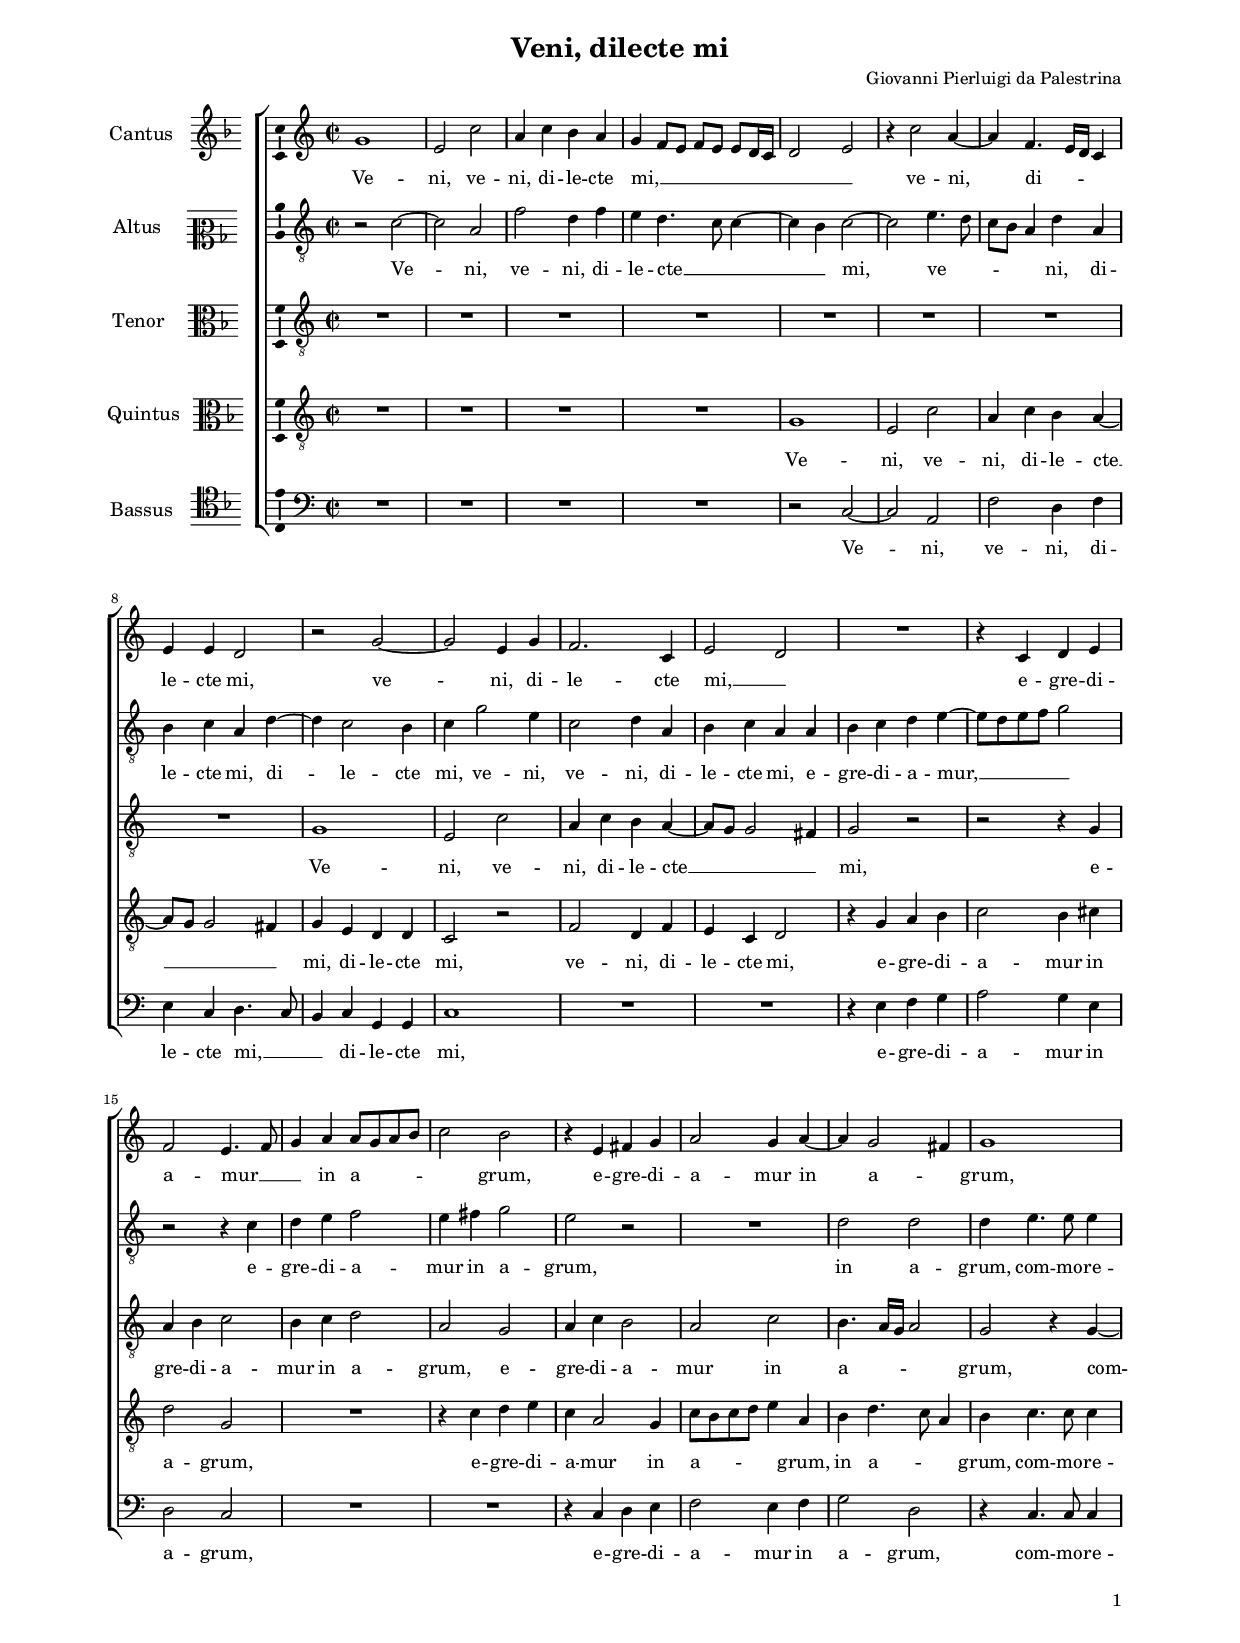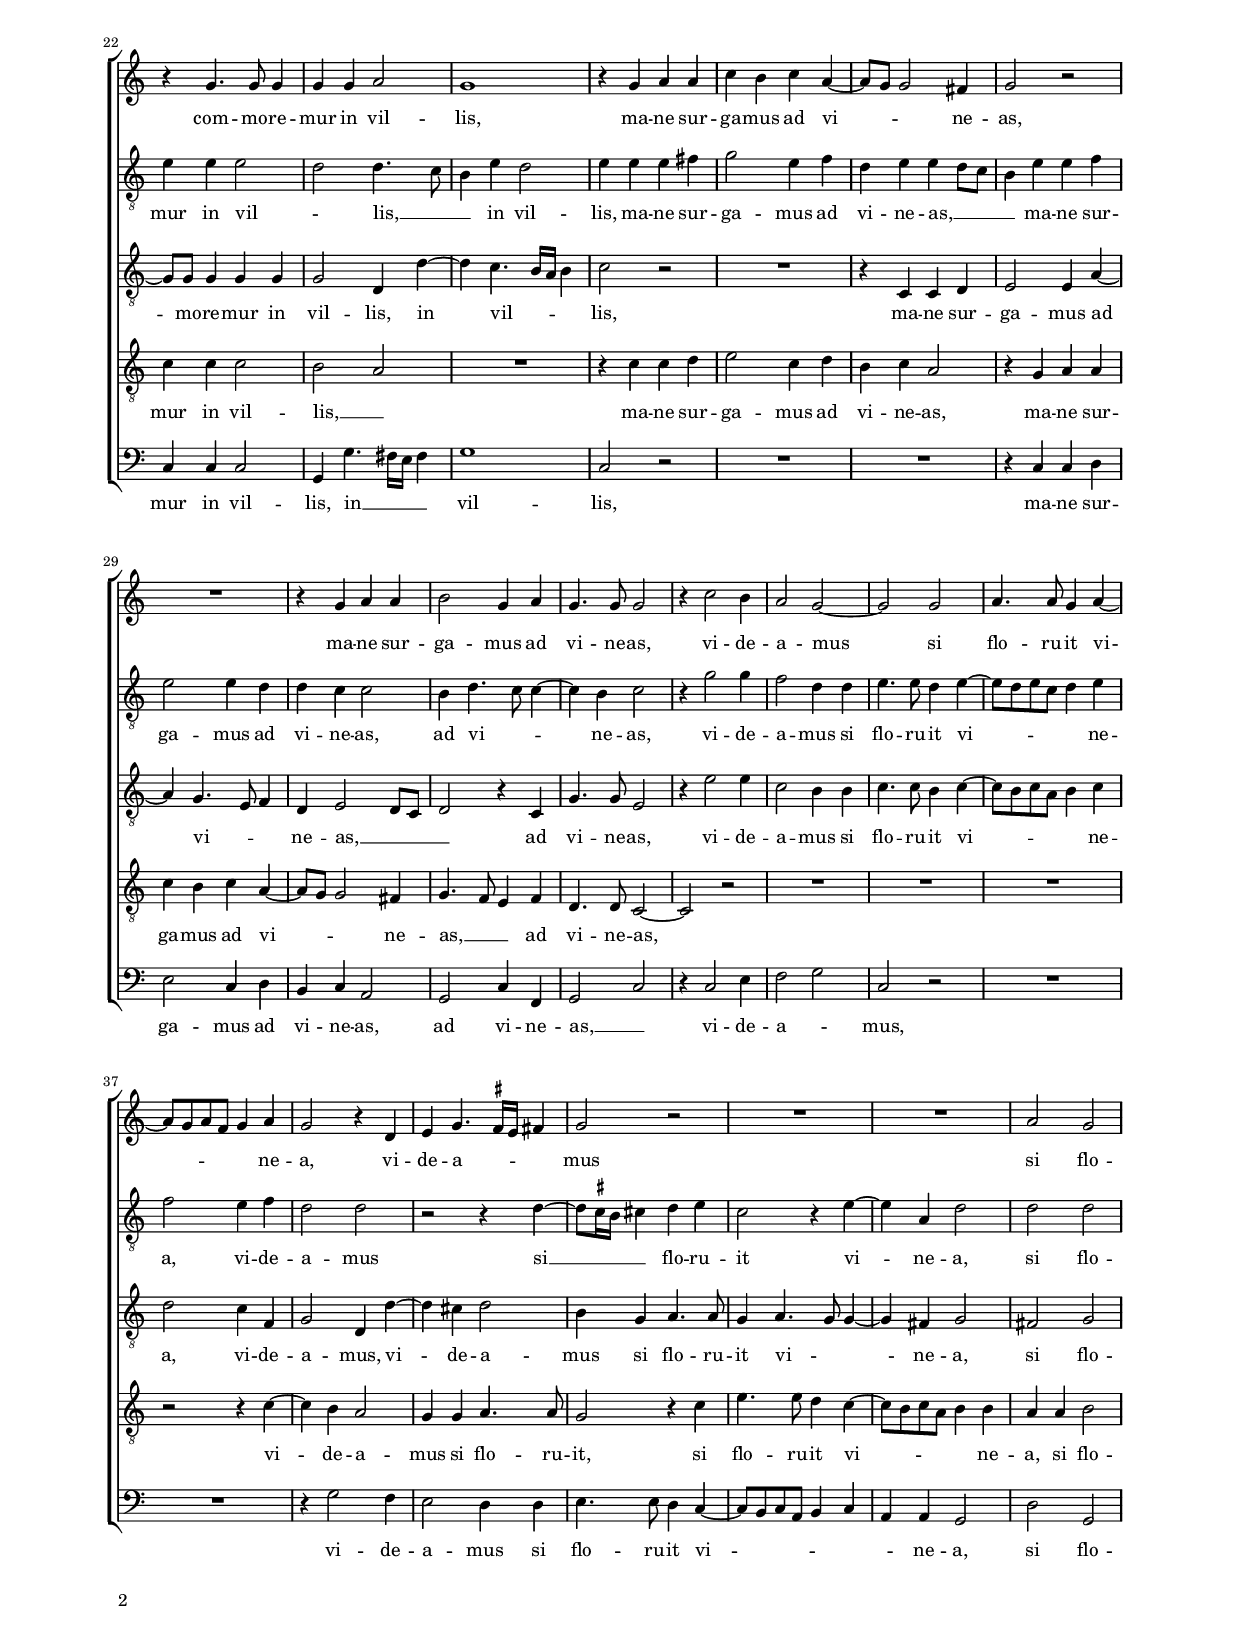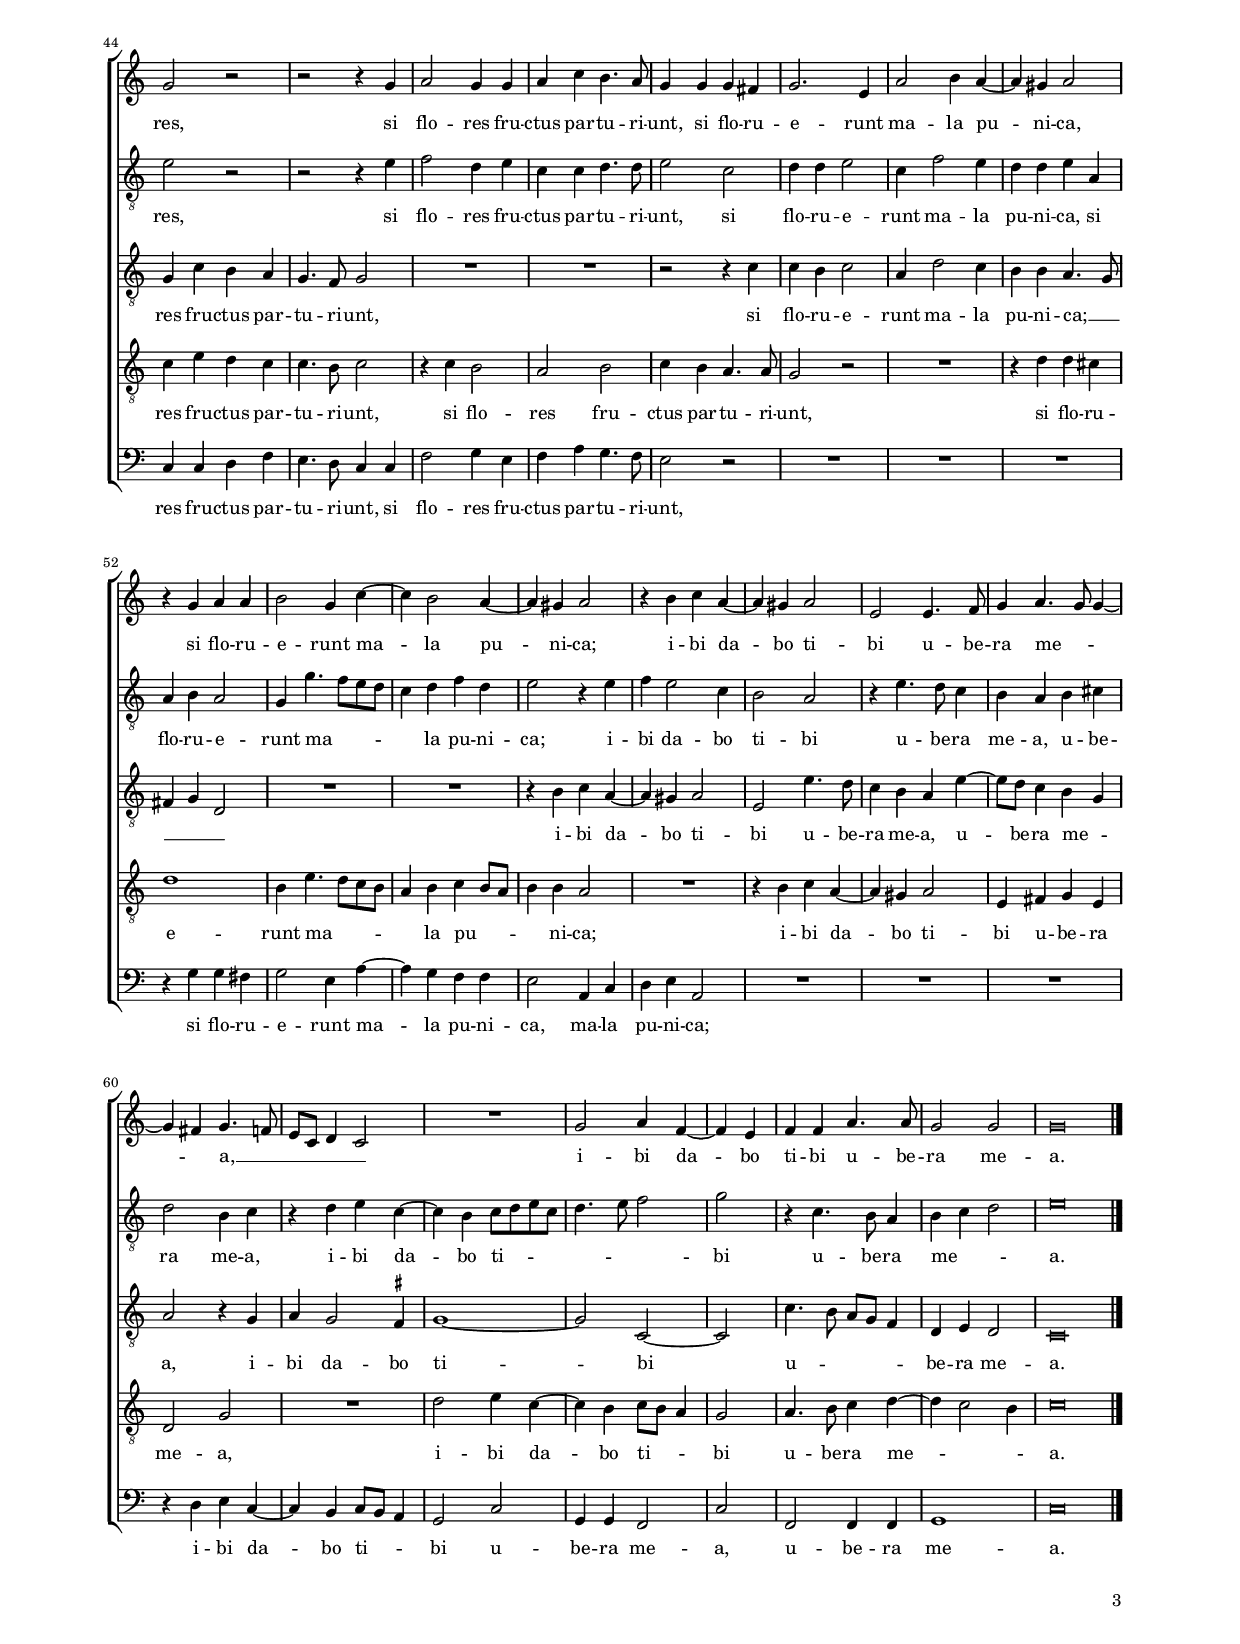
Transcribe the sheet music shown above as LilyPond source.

\header
{
  title="Veni, dilecte mi"
  composer="Giovanni Pierluigi da Palestrina"
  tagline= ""
}

\version "2.24.0"
\language deutsch
#(set-global-staff-size 15)
% #(set-default-paper-size "letter")
#(ly:set-option 'point-and-click #f)


\paper
	{
	top-margin = 1.8 \cm
	bottom-margin = 1.2 \cm
	left-margin = 2 \cm
	right-margin = 2 \cm
	ragged-bottom = ##f
	ragged-last-bottom = ##f
	print-page-number = ##f
	system-system-spacing = #'((basic-distance . 16) (minimum-distance . 14) (padding . 5) (strechability . 150))
	oddFooterMarkup=\markup   \fill-line { "" \fromproperty #'page:page-number-string }
	evenFooterMarkup=\markup  \fill-line { \fromproperty #'page:page-number-string "" }
	last-bottom-spacing = #'((basic-distance . 12) (minimum-distance . 7) (padding . 4))
	systems-per-page = 3
	page-count = 3
%	min-systems-per-page = 3
	markup-system-spacing.basic-distance = #12
	}

	
global = {
	\key f \major
	\time 2/2
	\set Score.tempoHideNote = ##t
	\tempo 4 = 95
	\skip 1*63
	\set Score.measureLength = #(ly:make-moment 1/2)
	\skip 2*1
	\set Score.measureLength = #(ly:make-moment 1/1)
	\skip 1*2
	\set Score.measureLength = #(ly:make-moment 2/1)
	\skip 1*2 \bar "|."
	}

	ficta = { \once \set suggestAccidentals = ##t }

	forget = #(define-music-function (music) (ly:music?) #{
		\accidentalStyle forget
		$music
		\accidentalStyle default
		#})


incipitcantus = \markup { \score {
	{
	\set Staff.instrumentName = \markup { \fontsize #1 "Cantus" }
	\key f \major
	\clef violin
	s4 \bar ""
	}
	\layout  {
	raggedright = ##t
	indent = 1.6 \cm
	line-width = 2.4\cm
	\context { \Staff \remove Time_signature_engraver }
	\override Staff.Clef.Y-extent = #'(0 . 0)
	}} \hspace #1 }

      
incipitaltus = \markup { \score {
	{
	\set Staff.instrumentName = \markup { \fontsize #1 "Altus" }
	\key f \major
	\clef mezzosoprano
	s4 \bar ""
	}
	\layout  {
	raggedright = ##t
	indent = 1.6 \cm
	line-width = 2.4\cm
	\context { \Staff \remove Time_signature_engraver }
	\override Staff.Clef.Y-extent = #'(0 . 0)
	}} \hspace #1 }


incipittenor = \markup { \score {
	{
	\set Staff.instrumentName = \markup { \fontsize #1 "Tenor" }
	\key f \major
	\clef alto
	s4 \bar ""
	}
	\layout  {
	raggedright = ##t
	indent = 1.6 \cm
	line-width = 2.4\cm
	\context { \Staff \remove Time_signature_engraver }
	\override Staff.Clef.Y-extent = #'(0 . 0)
	}} \hspace #1 }
      
      
incipitquintus = \markup { \score {
	{
	\set Staff.instrumentName = \markup { \fontsize #1 "Quintus" }
	\key f \major
	\clef alto
	s4 \bar ""
	}
	\layout  {
	raggedright = ##t
	indent = 1.6 \cm
	line-width = 2.4\cm
	\context { \Staff \remove Time_signature_engraver }
	\override Staff.Clef.Y-extent = #'(0 . 0)
	}} \hspace #1 }
      
      
incipitbassus = \markup { \score {
	{
	\set Staff.instrumentName = \markup { \fontsize #1 "Bassus" }
	\key f \major
	\clef tenor
	s4 \bar ""
	}
	\layout  {
	raggedright = ##t
	indent = 1.6 \cm
	line-width = 2.4\cm
	\context { \Staff \remove Time_signature_engraver }
	\override Staff.Clef.Y-extent = #'(0 . 0)
	}} \hspace #1 }


cantus =  \relative c''
	{
	c1
	a2 f'
	d4 f e d
	c4 b8 a b a a[ g16 f]
%5
	g2 a |
	r4 f'2 d4~
	d4 b4. a16 g f4
	a4 a g2
	r2 c~
%10
	c2 a4 c |
	b2. f4
	a2 g
	R1
	r4 f g a
	b2 a4. b8
%16
	c4 d d8 c d e |
	f2 e
	r4 a, h c
	d2 c4 d~
	d4 c2 h4
%21
	c1 |
	r4 c4. c8 c4
	c4 c d2
	c1
	r4 c d d
%26
	f4 e f d~ |
	d8 c c2 h4
	c2 r
	R1
	r4 c d d
%31
	e2 c4 d |
	c4. c8 c2
	r4 f2 e4
	d2 c~
	c2 c
%36
	d4. d8 c4 d~ |
	d8 c d b c4 d
	c2 r4 g
	a4 c4. \ficta h16 a h!4
	c2 r
%41
	R1 |
	R1
	d2 c
	c2 r
	r2 r4 c
%46
	d2 c4 c |
	d4 f e4. d8
	c4 c c h
	c2. a4
	d2 e4 d~
%51
	d4 cis d2 |
	r4 c d d
	e2 c4 f~
	f4 e2 d4~
	d4 cis d2
%56
	r4 e f d~ |
	d4 cis d2
	a2 a4. b8
	c4 d4. c8 c4~
	c4 h c4. b8
%61
	a8 f g4 f2 |
	R1
	c'2 d4 b~
	b4 a
	b4 b d4. d8
%66
	c2 c |
	c\breve |
	}


altus =  \relative c'
	{
	r2 f~
	f2 d
	b'2 g4 b
	a4 g4. f8 f4~
%5
	f4 e f2~ |
	f2 a4. g8
	f8 e d4 g d
	e4 f d g~
	g4 f2 e4
%10
	f4 c'2 a4 |
	f2 g4 d
	e4 f d d
	e4 f g a~
	a8 g a b c2
%15
	r2 r4 f, |
	g4 a b2
	a4 h c2
	a2 r
	R1
%20
	g2 g |
	g4 a4. a8 a4
	a4 a a2
	g2 g4. f8
	e4 a g2
%25
	a4 a a h |
	c2 a4 b
	g4 a a g8 f
	e4 a a b
	a2 a4 g
%30
	g4 f f2 |
	e4 g4. f8 f4~
	f4 e f2
	r4 c'2 c4
	b2 g4 g
%35
	a4. a8 g4 a~ |
	a8 g a f g4 a
	b2 a4 b
	g2 g
	r2 r4 g~
%40
	g8 \ficta fis16 e fis!4 g a |
	f2 r4 a~
	a4 d, g2
	g2 g
	a2 r
%45
	r2 r4 a |
	b2 g4 a
	f4 f g4. g8
	a2 f
	g4 g a2
%50
	f4 b2 a4 |
	g4 g a d,
	d4 e d2
	c4 c'4. b8 a g
	f4 g b g
%55
	a2 r4 a |
	b4 a2 f4
	e2 d
	r4 a'4. g8 f4
	e4 d e fis
%60
	g2 e4 f |
	r4 g a f~
	f4 e f8 g a f
	g4. a8 b2
	c2
%65
	r4 f,4. e8 d4 |
	e4 f g2
	a\breve |
	}


tenor =  \relative c'
	{
	R1
	R1
	R1
	R1
%5
	R1 |
	R1
	R1
	R1
	c1
%10
	a2 f' |
	d4 f e d~
	d8 c c2 h4
	c2 r
	r2 r4 c
%15
	d4 e f2 |
	e4 f g2
	d2 c
	d4 f e2
	d2 f
%20
	e4. d16 c d2 |
	c2 r4 c~
	c8 c c4 c c
	c2 g4 g'~
	g4 f4. e16 d e4
%25
	f2 r |
	R1
	r4 f, f g
	a2 a4 d~
	d4 c4. a8 b4
%30
	g4 a2 g8 f |
	g2 r4 f
	c'4. c8 a2
	r4 a'2 a4
	f2 e4 e
%35
	f4. f8 e4 f~ |
	f8 e f d e4 f
	g2 f4 b,
	c2 g4 g'~
	g4 fis g2
%40
	e4 c d4. d8 |
	c4 d4. c8 c4~
	c4 h c2
	h2 c
	c4 f e d
%45
	c4. b8 c2 |
	R1
	R1
	r2 r4 f
	f4 e f2
%50
	d4 g2 f4 |
	e4 e d4. c8
	h4 c g2
	R1
	R1
%55
	r4 e' f d~ |
	d4 cis d2
	a2 a'4. g8
	f4 e d a'~
	a8 g f4 e c
%60
	d2 r4 c |
	d4 c2 \ficta h4
	c1~
	c2 f,~
	f2
%65
	f'4. e8 d c b4 |
	g4 a g2
	f\breve |
	}


quintus  =  \relative c'
	{
	R1
	R1
	R1
	R1
%5
	c1 |
	a2 f'
	d4 f e d~
	d8 c c2 h4
	c4 a g g
%10
	f2 r |
	b2 g4 b
	a4 f g2
	r4 c d e
	f2 e4 fis
%15
	g2 c, |
	R1
	r4 f g a
	f4 d2 c4
	f8 e f g a4 d,
%20
	e4 g4. f8 d4 |
	e4 f4. f8 f4
	f4 f f2
	e2 d
	R1
%25
	r4 f f g |
	a2 f4 g
	e4 f d2
	r4 c d d
	f4 e f d~
%30
	d8 c c2 h4 |
	c4. b8 a4 b
	g4. g8 f2~
	f2 r
	R1
%35
	R1 |
	R1
	r2 r4 f'~
	f4 e d2
	c4 c d4. d8
%40
	c2 r4 f |
	a4. a8 g4 f~
	f8 e f d e4 e
	d4 d e2
	f4 a g f
%45
	f4. e8 f2 |
	r4 f e2
	d2 e
	f4 e d4. d8
	c2 r
%50
	R1 |
	r4 g' g fis
	g1
	e4 a4. g8 f e
	d4 e f e8 d
%55
	e4 e d2 |
	R1
	r4 e f d~
	d4 cis d2
	a4 h c a
%60
	g2 c |
	R1
	g'2 a4 f~
	f4 e f8 e d4
	c2
%65
	d4. e8 f4 g~ |
	g4 f2 e4
	f\breve |
	}


bassus  =  \relative c
	{
	R1
	R1
	R1
	R1
%5
	r2 f~ |
	f2 d
	b'2 g4 b
	a4 f g4. f8
	e4 f c c
%10
	f1 |
	R1
	R1
	r4 a b c
	d2 c4 a
%15
	g2 f |
	R1
	R1
	r4 f g a
	b2 a4 b
%20
	c2 g |
	r4 f4. f8 f4
	f4 f f2
	c4 c'4. h16 a h4
	c1
%25
	f,2 r |
	R1
	R1
	r4 f f g
	a2 f4 g
%30
	e4 f d2 |
	c2 f4 b,
	c2 f
	r4 f2 a4
	b2 c
%35
	f,2 r |
	R1
	R1
	r4 c'2 b4
	a2 g4 g
%40
	a4. a8 g4 f~ |
	f8 e f d e4 f
	d4 d c2
	g'2 c,
	f4 f g b
%45
	a4. g8 f4 f |
	b2 c4 a
	b4 d c4. b8
	a2 r
	R1
%50
	R1 |
	R1
	r4 c c h
	c2 a4 d~
	d4 c b b
%55
	a2 d,4 f |
	g4 a d,2
	R1
	R1
	R1
%60
	r4 g a f~ |
	f4 e f8 e d4
	c2 f
	c4 c b2
	f'2
%65
	b,2 b4 b |
	c1
	f\breve |
	}


lyricscantus = \lyricmode {
	Ve -- ni,
	ve -- ni, di -- le -- cte mi, __ _ _ _ _ _ _ _ _ _ 
	ve -- ni, di -- _ _ _ le -- cte mi,
	ve -- ni, di -- le -- cte mi, __ _
	e -- gre -- di -- a -- mur __ _ _ in a -- _ _ _ _ grum,
	e -- gre -- di -- a -- mur in a -- _ grum,
	com -- mo -- re -- mur in vil -- lis,
	ma -- ne sur -- ga -- mus ad vi -- _ _ ne -- as,
	ma -- ne sur -- ga -- mus ad vi -- ne -- as,
	vi -- de -- a -- mus si flo -- ru -- it vi -- _ _ _ _ ne -- a,
	vi -- de -- a -- _ _ _ mus
	si flo -- res,
	si flo -- res fru -- ctus par -- tu -- ri -- unt,
	si flo -- ru -- e -- runt ma -- la pu -- ni -- ca,
	si flo -- ru -- e -- runt ma -- la pu -- ni -- ca;
	i -- bi da -- bo ti -- bi u -- be -- ra me -- _ _ _ a, __ _ _ _ _ _
	i -- bi da -- bo ti -- bi u -- be -- ra me -- a.
	}


lyricsaltus = \lyricmode {
	Ve -- ni,
	ve -- ni, di -- le -- cte __ _ _ _ mi,
	ve -- _ _ _ _ ni, di -- le -- cte mi,
	di -- le -- cte mi,
	ve -- ni,
	ve -- ni, di -- le -- cte mi,
	e -- gre -- di -- a -- mur, __ _ _ _ _
	e -- gre -- di -- a -- mur in a -- grum,
	in a -- grum,
	com -- mo -- re -- mur in vil -- _ lis, __ _ _ 
	in vil -- lis,
	ma -- ne sur -- ga -- mus ad vi -- ne -- as, __ _ _ _
	ma -- ne sur -- ga -- mus ad vi -- ne -- as,
	ad vi -- _ _ ne -- as,
	vi -- de -- a -- mus si flo -- ru -- it vi -- _ _ _ _ ne -- a,
	vi -- de -- a -- mus si __ _ _ _ flo -- ru -- it vi -- ne -- a,
	si flo -- res,
	si flo -- res fru -- ctus par -- tu -- ri -- unt,
	si flo -- ru -- e -- runt ma -- la pu -- ni -- ca,
	si flo -- ru -- e -- runt ma -- _ _ _ _ la pu -- ni -- ca;
	i -- bi da -- bo ti -- bi u -- be -- ra me -- a,
	u -- be -- ra me -- a,
	i -- bi da -- bo ti -- _ _ _ _ _ _ bi u -- be -- ra me -- _ _ a.
	}


lyricstenor = \lyricmode {
	Ve -- ni,
	ve -- ni, di -- le -- cte __ _ _ _ mi,
	e -- gre -- di -- a -- mur in a -- grum,
	e -- gre -- di -- a -- mur in a -- _ _ _ grum,
	com -- mo -- re -- mur in vil -- lis,
	in vil -- _ _ _ lis,
	ma -- ne sur -- ga -- mus ad vi -- _ _ ne -- as, __ _ _ _
	ad vi -- ne -- as,
	vi -- de -- a -- mus si flo -- ru -- it vi -- _ _ _ _ ne -- a,
	vi -- de -- a -- mus,
	vi -- de -- a -- mus si flo -- ru -- it vi -- _ _ ne -- a,
	si flo -- res fru -- ctus par -- tu -- ri -- unt,
	si flo -- ru -- e -- runt ma -- la pu -- ni -- ca; __ _ _ _ _
	i -- bi da -- bo ti -- bi u -- be -- ra me -- a,
	u -- be -- ra me -- _ a,
	i -- bi da -- bo ti -- bi u -- _ _ _ _ be -- ra me -- a.
	}


lyricsquintus = \lyricmode {
	Ve -- ni,
	ve -- ni, di -- le -- cte __ _ _ _ mi,
	di -- le -- cte mi,
	ve -- ni, di -- le -- cte mi,
	e -- gre -- di -- a -- mur in a -- grum,
	e -- gre -- di -- a -- mur in a -- _ _ _ _ grum,
	in a -- _ _ grum,
	com -- mo -- re -- mur in vil -- lis, __ _
	ma -- ne sur -- ga -- mus ad vi -- ne -- as,
	ma -- ne sur -- ga -- mus ad vi -- _ _ ne -- as, __ _ _ 
	ad vi -- ne -- as,
	vi -- de -- a -- mus si flo -- ru -- it,
	si flo -- ru -- it vi -- _ _ _ _ ne -- a,
	si flo -- res fru -- ctus par -- tu -- ri -- unt,
	si flo -- res fru -- ctus par -- tu -- ri -- unt,
	si flo -- ru -- e -- runt ma -- _ _ _ _ la pu -- _ _ _ ni -- ca;
	i -- bi da -- bo ti -- bi u -- be -- ra me -- a,
	i -- bi da -- bo ti -- _ _ bi u -- be -- ra me -- _ _ a.
	}


lyricsbassus = \lyricmode {
	Ve -- ni,
	ve -- ni, di -- le -- cte mi, __ _ _ 
	di -- le -- cte mi,
	e -- gre -- di -- a -- mur in a -- grum,
	e -- gre -- di -- a -- mur in a -- grum,
	com -- mo -- re -- mur in vil -- lis,
	in __ _ _ _ vil -- lis,
	ma -- ne sur -- ga -- mus ad vi -- ne -- as,
	ad vi -- ne -- as, __ _
	vi -- de -- a -- _ mus,
	vi -- de -- a -- mus si flo -- ru -- it vi -- _ _ _ _ _ _ ne -- a,
	si flo -- res fru -- ctus par -- tu -- ri -- unt,
	si flo -- res fru -- ctus par -- tu -- ri -- unt,
	si flo -- ru -- e -- runt ma -- la pu -- ni -- ca,
	ma -- la pu -- ni -- ca;
	i -- bi da -- bo ti -- _ _ bi u -- be -- ra me -- a,
	u -- be -- ra me -- a.
	}


\score
{  
	\transpose f c {
	\new ChoirStaff \with { \override StaffGrouper.staff-staff-spacing.basic-distance = #12 }
	<<

	\new Staff << \global
	\new Voice="v1" {
		\set Staff.instrumentName=\incipitcantus
%		\set Staff.instrumentName= "S"
		\set Staff.midiInstrument = "reed organ"
		\clef violin
		\cantus }
	\new Lyrics \lyricsto "v1" {\lyricscantus }
	>>


	\new Staff << \global
	\new Voice="v2" {
		\set Staff.instrumentName=\incipitaltus
%		\set Staff.instrumentName= "A"
		\set Staff.midiInstrument = "reed organ"
		\clef "G_8"
		\altus}
	\new Lyrics \lyricsto "v2" {\lyricsaltus }
	>>


	\new Staff << \global
	\new Voice="v3" {
		\set Staff.instrumentName=\incipittenor
%		\set Staff.instrumentName= "T"
		\set Staff.midiInstrument = "reed organ"
		\clef "G_8"
		\tenor }
	\new Lyrics \lyricsto "v3" {\lyricstenor }
	>>


	\new Staff << \global
	\new Voice="v5" {
		\set Staff.instrumentName=\incipitquintus
%		\set Staff.instrumentName= "Q"
		\set Staff.midiInstrument = "reed organ"
		\clef "G_8"
		\quintus}
	\new Lyrics \lyricsto "v5" {\lyricsquintus }
	>>


	\new Staff << \global
	\new Voice="v4" {
		\set Staff.instrumentName=\incipitbassus
%		\set Staff.instrumentName= "B"
		\set Staff.midiInstrument = "reed organ"
		\clef bass 
		\bassus }
	\new Lyrics \lyricsto "v4" {\lyricsbassus}
	>>

	>>
	} % transpose

	\layout
	{
	indent = 2.5\cm
	\context { \Lyrics \override VerticalAxisGroup.nonstaff-relatedstaff-spacing.padding = #1.4 }
%	\context { \Lyrics \override LyricText.font-size = #1 }
	\context { \Staff \override TimeSignature.break-visibility = #end-of-line-invisible }
	\context { \Staff \consists Ambitus_engraver }
	\context { \Score \override BarNumber.padding = #2 }
	\context { \Voice \override NoteHead.style = #'baroque }
	}

\midi
	{
	
	}

}


% EOF
